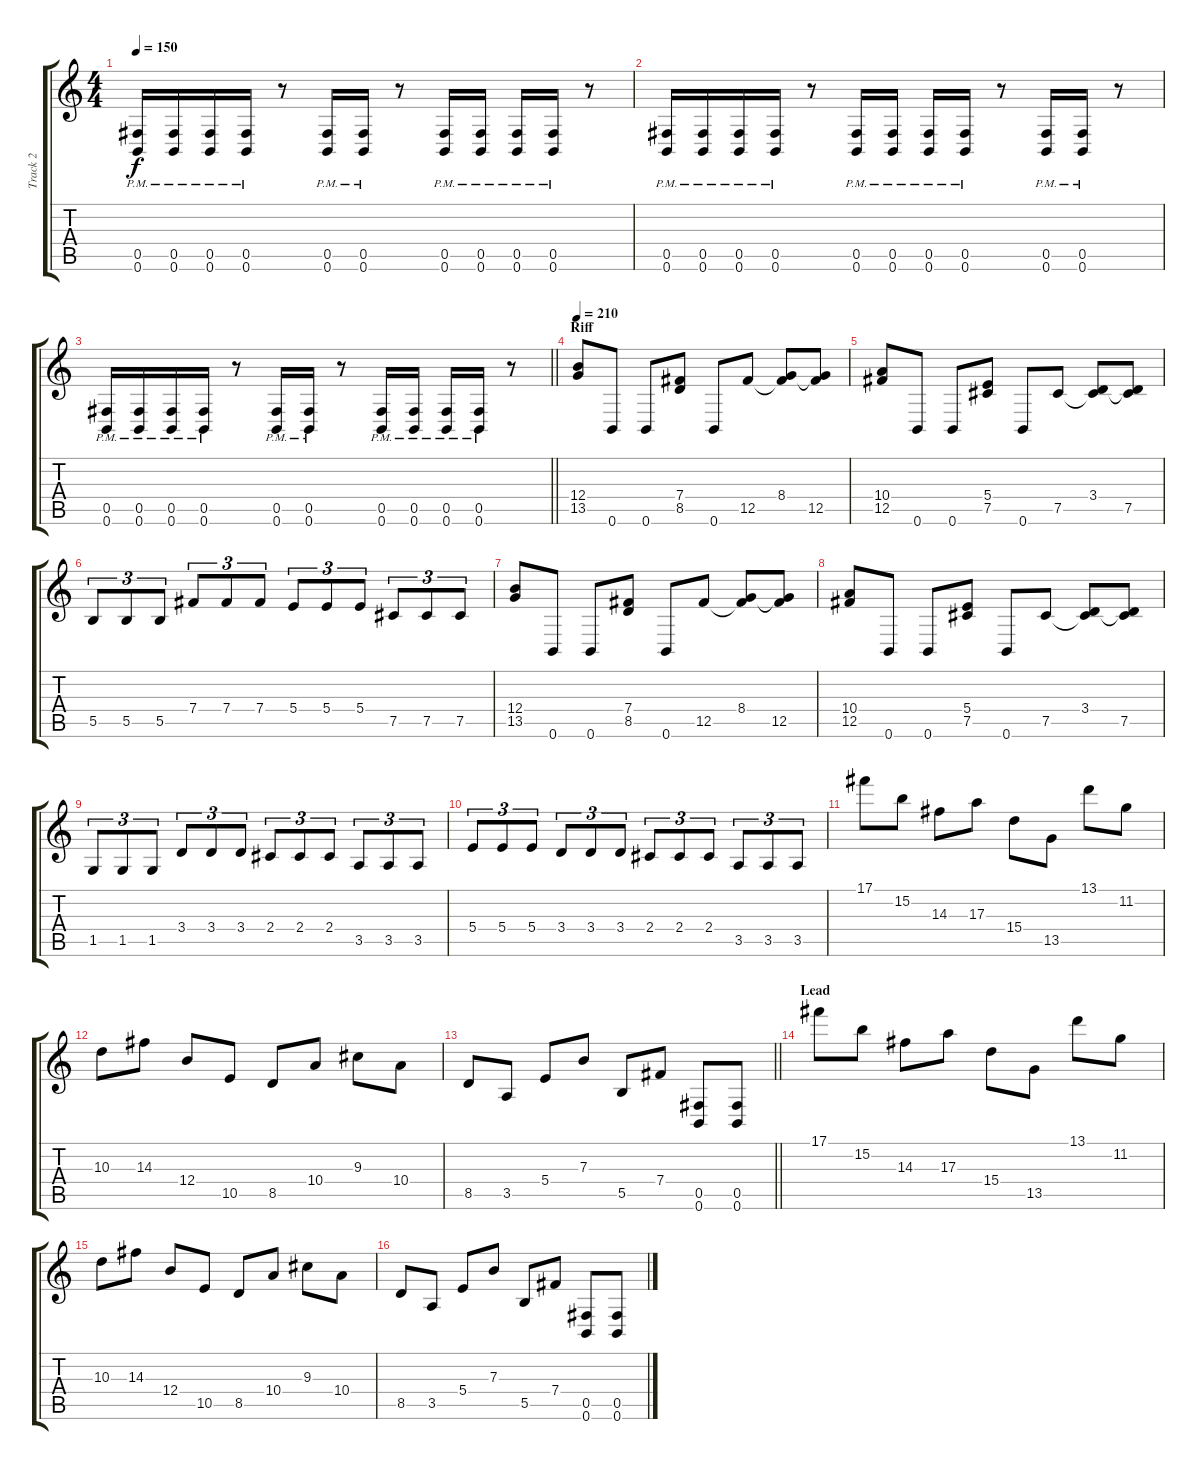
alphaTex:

\track ("Track 2" "Track 2") {instrument overdrivenguitar}
\staff {score tabs}
\tuning (Db4 Ab3 E3 B2 Gb2 B1) {hide}
\ts (4 4)
\tempo 150
\clef g2
\ks c
(0.5{pm} 0.6{pm}).16{dy f} (0.5{pm} 0.6{pm}).16 (0.5{pm} 0.6{pm}).16 (0.5{pm} 0.6{pm}).16 r.8 (0.5{pm} 0.6{pm}).16 (0.5{pm} 0.6{pm}).16 r.8 (0.5{pm} 0.6{pm}).16 (0.5{pm} 0.6{pm}).16 (0.5{pm} 0.6{pm}).16 (0.5{pm} 0.6{pm}).16 r.8 |
(0.5{pm} 0.6{pm}).16 (0.5{pm} 0.6{pm}).16 (0.5{pm} 0.6{pm}).16 (0.5{pm} 0.6{pm}).16 r.8 (0.5{pm} 0.6{pm}).16 (0.5{pm} 0.6{pm}).16 (0.5{pm} 0.6{pm}).16 (0.5{pm} 0.6{pm}).16 r.8 (0.5{pm} 0.6{pm}).16 (0.5{pm} 0.6{pm}).16 r.8 |
\barLineRight lightlight
(0.5{pm} 0.6{pm}).16 (0.5{pm} 0.6{pm}).16 (0.5{pm} 0.6{pm}).16 (0.5{pm} 0.6{pm}).16 r.8 (0.5{pm} 0.6{pm}).16 (0.5{pm} 0.6{pm}).16 r.8 (0.5{pm} 0.6{pm}).16 (0.5{pm} 0.6{pm}).16 (0.5{pm} 0.6{pm}).16 (0.5{pm} 0.6{pm}).16 r.8 |
\section ("" "Riff")
\tempo 210
(12.4 13.5).8 0.6.8 0.6.8 (7.4 8.5).8 0.6.8 12.5.8 (8.4 12.5{t}).8 (8.4{t} 12.5).8 |
(10.4 12.5).8 0.6.8 0.6.8 (5.4 7.5).8 0.6.8 7.5.8 (3.4 7.5{t}).8 (3.4{t} 7.5).8 |
5.5.8{tu (3 2)} 5.5.8{tu (3 2)} 5.5.8{tu (3 2)} 7.4.8{tu (3 2)} 7.4.8{tu (3 2)} 7.4.8{tu (3 2)} 5.4.8{tu (3 2)} 5.4.8{tu (3 2)} 5.4.8{tu (3 2)} 7.5.8{tu (3 2)} 7.5.8{tu (3 2)} 7.5.8{tu (3 2)} |
(12.4 13.5).8 0.6.8 0.6.8 (7.4 8.5).8 0.6.8 12.5.8 (8.4 12.5{t}).8 (8.4{t} 12.5).8 |
(10.4 12.5).8 0.6.8 0.6.8 (5.4 7.5).8 0.6.8 7.5.8 (3.4 7.5{t}).8 (3.4{t} 7.5).8 |
1.5.8{tu (3 2)} 1.5.8{tu (3 2)} 1.5.8{tu (3 2)} 3.4.8{tu (3 2)} 3.4.8{tu (3 2)} 3.4.8{tu (3 2)} 2.4.8{tu (3 2)} 2.4.8{tu (3 2)} 2.4.8{tu (3 2)} 3.5.8{tu (3 2)} 3.5.8{tu (3 2)} 3.5.8{tu (3 2)} |
5.4.8{tu (3 2)} 5.4.8{tu (3 2)} 5.4.8{tu (3 2)} 3.4.8{tu (3 2)} 3.4.8{tu (3 2)} 3.4.8{tu (3 2)} 2.4.8{tu (3 2)} 2.4.8{tu (3 2)} 2.4.8{tu (3 2)} 3.5.8{tu (3 2)} 3.5.8{tu (3 2)} 3.5.8{tu (3 2)} |
17.1.8 15.2.8 14.3.8 17.3.8 15.4.8 13.5.8 13.1.8 11.2.8 |
10.3.8 14.3.8 12.4.8 10.5.8 8.5.8 10.4.8 9.3.8 10.4.8 |
\barLineRight lightlight
8.5.8 3.5.8 5.4.8 7.3.8 5.5.8 7.4.8 (0.5 0.6).8 (0.5 0.6).8 |
\section ("" "Lead")
17.1.8 15.2.8 14.3.8 17.3.8 15.4.8 13.5.8 13.1.8 11.2.8 |
10.3.8 14.3.8 12.4.8 10.5.8 8.5.8 10.4.8 9.3.8 10.4.8 |
8.5.8 3.5.8 5.4.8 7.3.8 5.5.8 7.4.8 (0.5 0.6).8 (0.5 0.6).8
